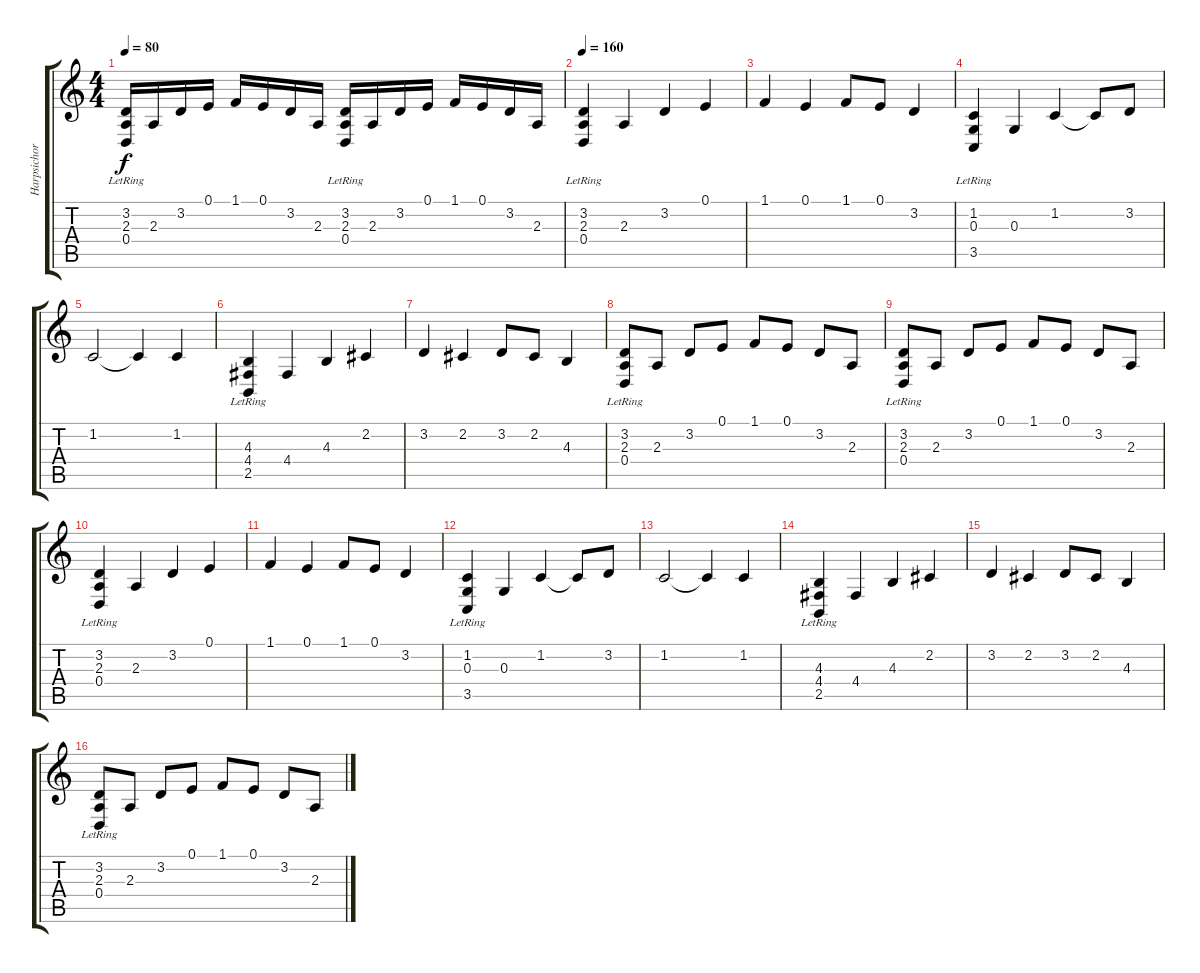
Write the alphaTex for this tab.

\track ("Harpsichord" "Harpsichor") {instrument harpsichord}
\staff {score tabs}
\tuning (E4 B3 G3 D3 A2 E2) {hide}
\ts (4 4)
\tempo 80
\clef g2
\ks c
(3.2{lr} 2.3{lr} 0.4{lr}).16{dy f} 2.3.16 3.2.16 0.1.16 1.1.16 0.1.16 3.2.16 2.3.16 (3.2{lr} 2.3{lr} 0.4{lr}).16 2.3.16 3.2.16 0.1.16 1.1.16 0.1.16 3.2.16 2.3.16 |
\tempo 160
(3.2{lr} 2.3{lr} 0.4{lr}).4 2.3.4 3.2.4 0.1.4 |
1.1.4 0.1.4 1.1.8 0.1.8 3.2.4 |
(1.2{lr} 0.3{lr} 3.5{lr}).4 0.3.4 1.2.4 1.2{t}.8 3.2.8 |
1.2.2 1.2{t}.4 1.2.4 |
(4.3{lr} 4.4{lr} 2.5{lr}).4 4.4.4 4.3.4 2.2.4 |
3.2.4 2.2.4 3.2.8 2.2.8 4.3.4 |
(3.2{lr} 2.3{lr} 0.4{lr}).8 2.3.8 3.2.8 0.1.8 1.1.8 0.1.8 3.2.8 2.3.8 |
(3.2{lr} 2.3{lr} 0.4{lr}).8 2.3.8 3.2.8 0.1.8 1.1.8 0.1.8 3.2.8 2.3.8 |
(3.2{lr} 2.3{lr} 0.4{lr}).4 2.3.4 3.2.4 0.1.4 |
1.1.4 0.1.4 1.1.8 0.1.8 3.2.4 |
(1.2{lr} 0.3{lr} 3.5{lr}).4 0.3.4 1.2.4 1.2{t}.8 3.2.8 |
1.2.2 1.2{t}.4 1.2.4 |
(4.3{lr} 4.4{lr} 2.5{lr}).4 4.4.4 4.3.4 2.2.4 |
3.2.4 2.2.4 3.2.8 2.2.8 4.3.4 |
(3.2{lr} 2.3{lr} 0.4{lr}).8 2.3.8 3.2.8 0.1.8 1.1.8 0.1.8 3.2.8 2.3.8
